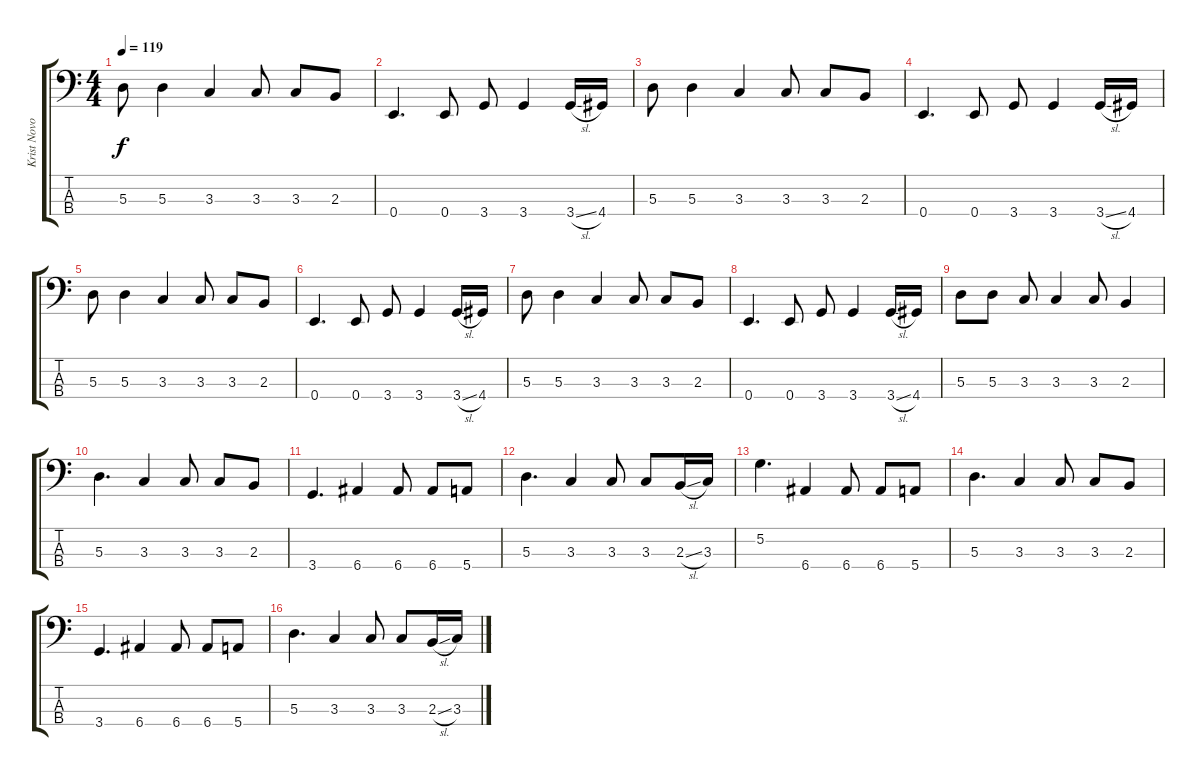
\track ("Krist Novoselic" "Krist Novo") {instrument electricbassfinger}
\staff {score tabs}
\tuning (G2 D2 A1 E1) {hide}
\ts (4 4)
\tempo 119
\clef f4
\ks c
5.3.8{dy f} 5.3.4 3.3.4 3.3.8 3.3.8 2.3.8 |
0.4.4{d} 0.4.8 3.4.8 3.4.4 3.4{sl}.16 4.4.16 |
5.3.8 5.3.4 3.3.4 3.3.8 3.3.8 2.3.8 |
0.4.4{d} 0.4.8 3.4.8 3.4.4 3.4{sl}.16 4.4.16 |
5.3.8 5.3.4 3.3.4 3.3.8 3.3.8 2.3.8 |
0.4.4{d} 0.4.8 3.4.8 3.4.4 3.4{sl}.16 4.4.16 |
5.3.8 5.3.4 3.3.4 3.3.8 3.3.8 2.3.8 |
0.4.4{d} 0.4.8 3.4.8 3.4.4 3.4{sl}.16 4.4.16 |
5.3.8 5.3.8 3.3.8 3.3.4 3.3.8 2.3.4 |
5.3.4{d} 3.3.4 3.3.8 3.3.8 2.3.8 |
3.4.4{d} 6.4.4 6.4.8 6.4.8 5.4.8 |
5.3.4{d} 3.3.4 3.3.8 3.3.8 2.3{sl}.16 3.3.16 |
5.2.4{d} 6.4.4 6.4.8 6.4.8 5.4.8 |
5.3.4{d} 3.3.4 3.3.8 3.3.8 2.3.8 |
3.4.4{d} 6.4.4 6.4.8 6.4.8 5.4.8 |
5.3.4{d} 3.3.4 3.3.8 3.3.8 2.3{sl}.16 3.3.16
